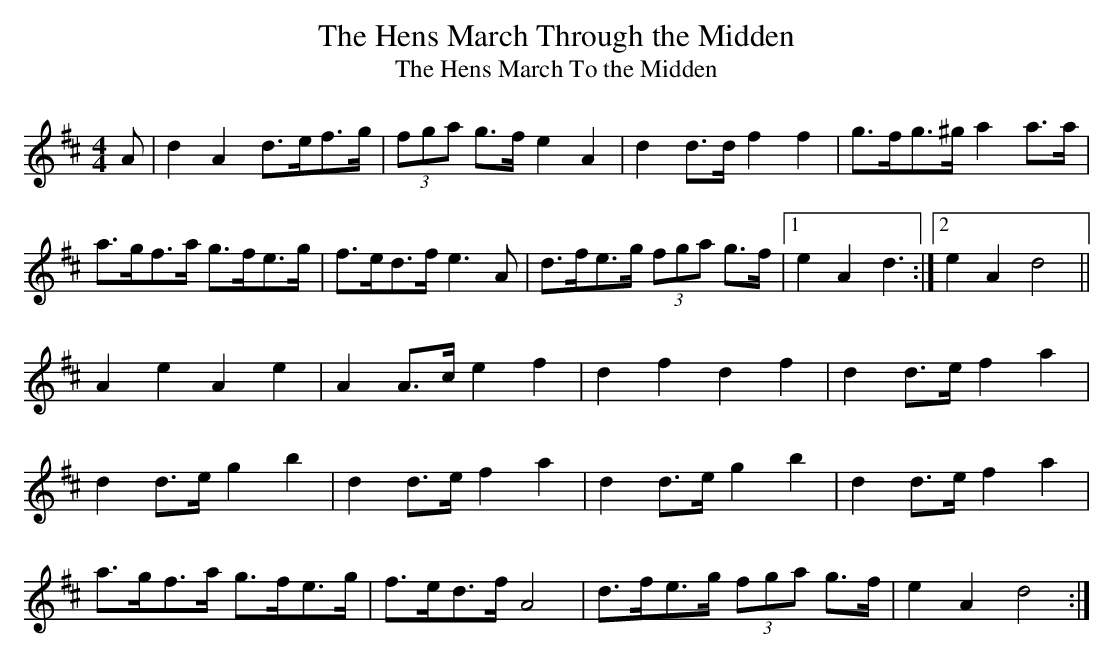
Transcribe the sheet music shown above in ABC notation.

X:1
T:Hens March Through the Midden, The
T:Hens March To the Midden, The
M:4/4
L:1/8
K:D
A|d2 A2 d>ef>g|(3fga g>f e2 A2|d2 d>d f2 f2|g>fg>^g a2 a>a|
a>gf>a g>fe>g|f>ed>f e3 A|d>fe>g (3fga g>f|1e2 A2 d3:|2e2 A2 d4||
A2 e2 A2 e2|A2 A>c e2 f2|d2 f2 d2 f2|d2 d>e f2 a2|
d2 d>e g2 b2|d2 d>e f2 a2|d2 d>e g2 b2|d2 d>e f2 a2|
a>gf>a g>fe>g|f>ed>f A4|d>fe>g (3fga g>f|e2 A2 d4:|
